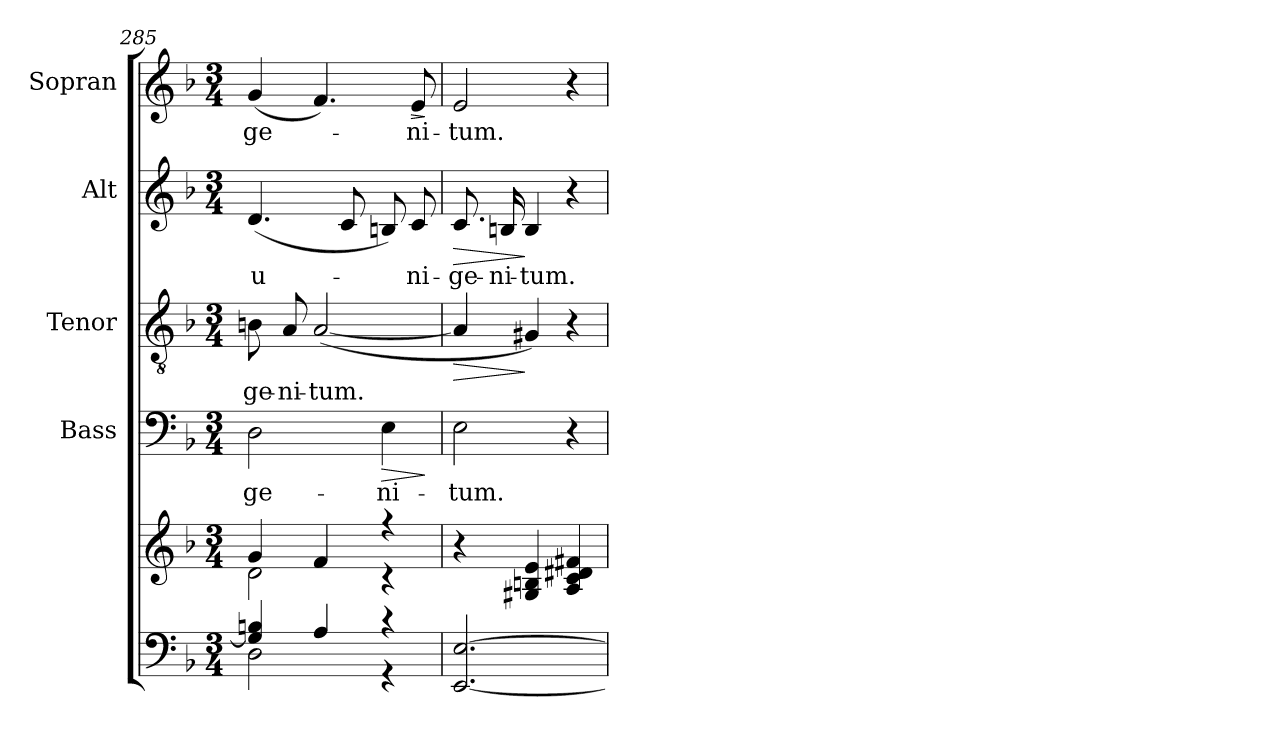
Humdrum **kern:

**kern	**kern	**kern	**text	**dynam	**kern	**text	**dynam	**kern	**text	**dynam	**kern	**text	**dynam
*part5	*part5	*part4	*part4	*part4	*part3	*part3	*part3	*part2	*part2	*part2	*part1	*part1	*part1
*staff6	*staff5	*staff4	*staff4	*staff4	*staff3	*staff3	*staff3	*staff2	*staff2	*staff2	*staff1	*staff1	*staff1
*	*	*I"Bass	*	*	*I"Tenor	*	*	*I"Alt	*	*	*I"Sopran	*	*
*	*	*I'B.	*	*	*I'T.	*	*	*I'A.	*	*	*I'S.	*	*
*clefF4	*clefG2	*clefF4	*	*	*clefGv2	*	*	*clefG2	*	*	*clefG2	*	*
*k[b-]	*k[b-]	*k[b-]	*	*	*k[b-]	*	*	*k[b-]	*	*	*k[b-]	*	*
*F:	*F:	*F:	*	*	*F:	*	*	*F:	*	*	*F:	*	*
*M3/4	*M3/4	*M3/4	*	*	*M3/4	*	*	*M3/4	*	*	*M3/4	*	*
=285	=285	=285	=285	=285	=285	=285	=285	=285	=285	=285	=285	=285	=285
*^	*^	*	*	*	*	*	*	*	*	*	*	*	*
!	!	!	!	!	!LO:LY:b	!	!	!LO:LY:b	!	!	!LO:LY:b	!	!	!LO:LY:b	!
4G/] 4Bn/	2D\	4g/	2d\	2D\	-ge-	.	8Bn\	-ge-	.	(<4.d/	u-	.	(<4g/	-ge-	.
!	!	!	!	!	!	!	!	!LO:LY:b	!	!	!	!	!	!	!
.	.	.	.	.	.	.	8A/	-ni-	.	.	.	.	.	.	.
!	!	!	!	!	!	!	!	!LO:LY:b	!	!	!	!	!	!	!
4A/	.	4f/	.	.	.	.	(<[2A/	-tum.	.	.	.	.	4.f/)	.	.
.	.	.	.	.	.	.	.	.	.	8c/	.	.	.	.	.
!	!	!	!	!	!LO:LY:b	!LO:HP:b	!	!	!	!	!	!	!	!	!
4r	4r	4r	4r	4E\	-ni-	>	.	.	.	8Bn/)	.	.	.	.	.
!	!	!	!	!	!	!	!	!	!	!	!LO:LY:b	!	!	!LO:LY:b	!LO:HP:b
.	.	.	.	.	.	.	.	.	.	8c/	-ni-	.	8e/	-ni-	>
*v	*v	*	*	*	*	*	*	*	*	*	*	*	*	*	*
*	*v	*v	*	*	*	*	*	*	*	*	*	*	*	*
.	.	.	.	]	.	.	.	.	.	.	.	.	]
=286	=286	=286	=286	=286	=286	=286	=286	=286	=286	=286	=286	=286	=286
!	!	!	!LO:LY:b	!	!	!	!LO:HP:b	!	!LO:LY:b	!LO:HP:b	!	!LO:LY:b	!
[2.EE/ [2.E/	4r	2E\	-tum.	.	4A/]	.	>	8.c/	-ge-	>	2e/	-tum.	.
!	!	!	!	!	!	!	!	!	!LO:LY:b	!	!	!	!
.	.	.	.	.	.	.	.	16Bn/	-ni-	.	.	.	.
!	!	!	!	!	!	!	!	!	!LO:LY:b	!	!	!	!
.	4G#X/ 4Bn/ 4e/	.	.	.	4G#X/)	.	]	4B/	-tum.	]	.	.	.
.	4A/ 4c/ 4d#X/ 4f#X/	4r	.	.	4r	.	.	4r	.	.	4r	.	.
=	=	=	=	=	=	=	=	=	=	=	=	=	=
*-	*-	*-	*-	*-	*-	*-	*-	*-	*-	*-	*-	*-	*-
